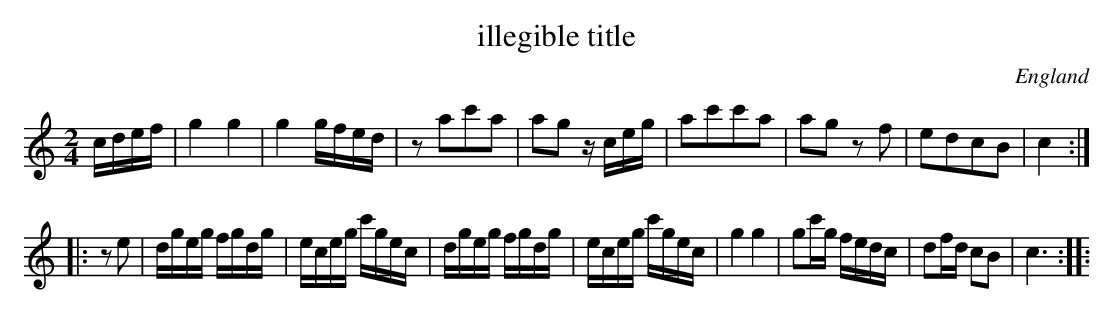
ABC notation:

X:1
T:illegible title
L:1/8
M:2/4
O:England
K:C
c/d/e/f/ |\
g2 g2 | g2 g/f/e/d/ | zac'a | ag z/c/e/g/ | \
ac'c'a | ag zf | edcB | c2 ::
ze |\
d/g/e/g/ f/g/d/g/ | e/c/e/g/ c'/g/e/c/ | \
d/g/e/g/ f/g/d/g/ | e/c/e/g/ c'/g/e/c/ | \
g2g2 | gc'/g/ f/e/d/c/ | \
df/d/ cB | c3 ::
